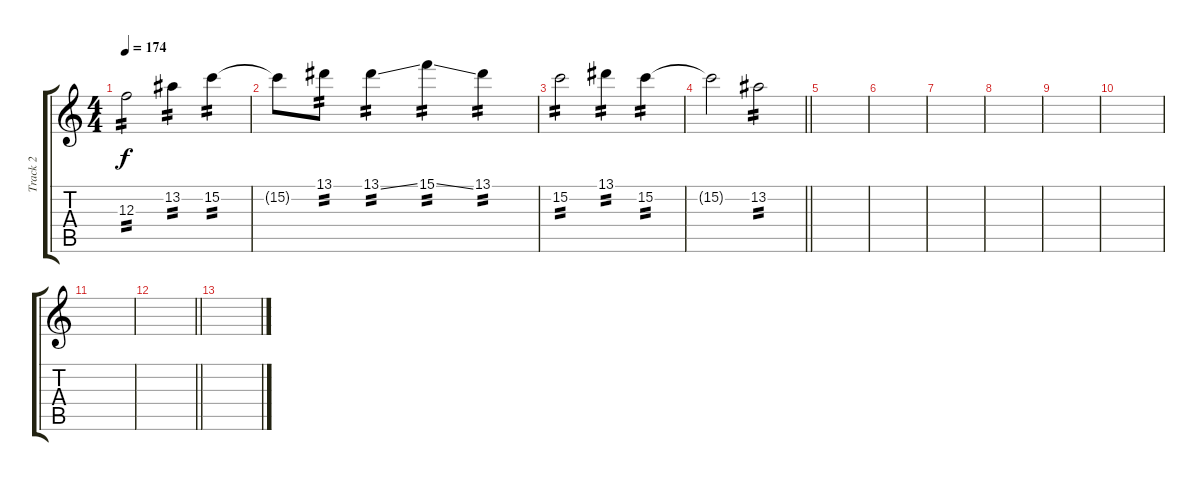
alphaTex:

\track ("Track 2" "Track 2") {instrument distortionguitar}
\staff {score tabs}
\tuning (D4 A3 F3 C3 G2 C2) {hide}
\ts (4 4)
\tempo 174
\clef g2
\ks c
12.3.2{tp 2 dy f} 13.2.4{tp 2} 15.2.4{tp 2} |
15.2{t}.8 13.1.8{tp 2} 13.1{ss}.4{tp 2} 15.1{ss}.4{tp 2} 13.1.4{tp 2} |
15.2.2{tp 2} 13.1.4{tp 2} 15.2.4{tp 2} |
\barLineRight lightlight
15.2{t}.2 13.2.2{tp 2} |
\section ("" "")
|
|
|
|
|
|
|
\barLineRight lightlight
|
\section ("" "")
